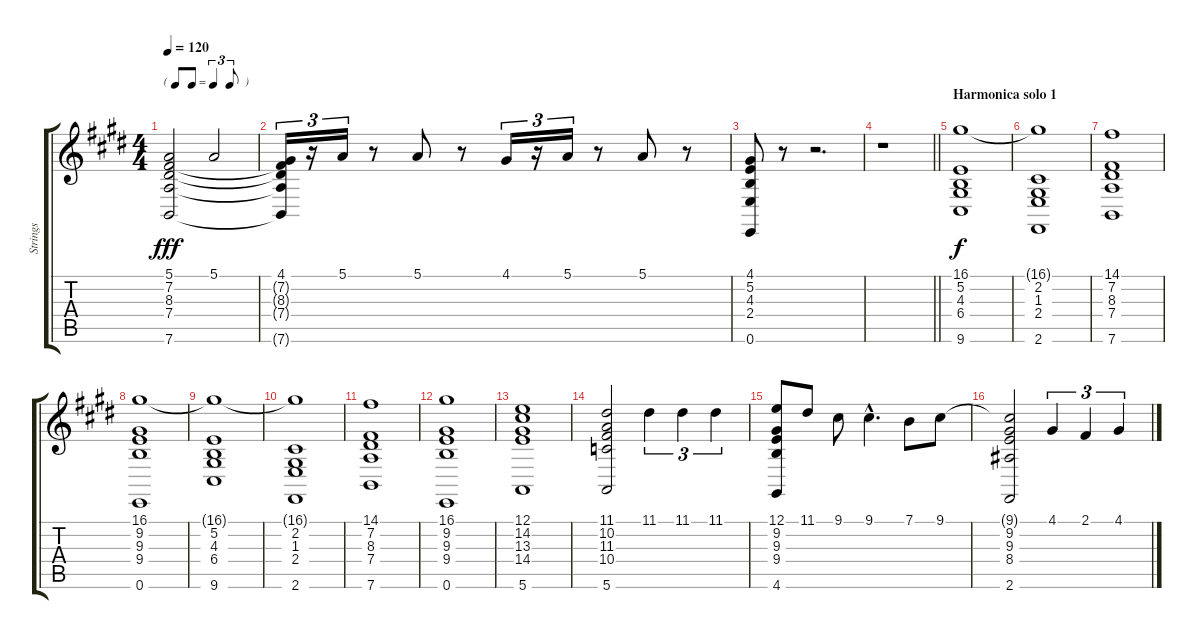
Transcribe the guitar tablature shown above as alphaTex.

\track ("Strings" "Strings") {instrument stringensemble1}
\staff {score tabs}
\tuning (E4 B3 G3 D3 A2 E2) {hide}
\ts (4 4)
\tf triplet8th
\tempo 120
\clef g2
\ks e
(5.1 7.2 8.3 7.4 7.6).2{dy fff} 5.1.2 |
(4.1 7.2{t} 8.3{t} 7.4{t} 7.6{t}).16{tu (3 2)} r.16{tu (3 2)} 5.1.16{tu (3 2)} r.8 5.1.8 r.8 4.1.16{tu (3 2)} r.16{tu (3 2)} 5.1.16{tu (3 2)} r.8 5.1.8 r.8 |
(4.1 5.2 4.3 2.4 0.6).8 r.8 r.2{d} |
\barLineRight lightlight
r.1 |
\section ("" "Harmonica solo 1")
(16.1 5.2 4.3 6.4 9.6).1{dy f} |
(16.1{t} 2.2 1.3 2.4 2.6).1 |
(14.1 7.2 8.3 7.4 7.6).1 |
(16.1 9.2 9.3 9.4 0.6).1 |
(16.1{t} 5.2 4.3 6.4 9.6).1 |
(16.1{t} 2.2 1.3 2.4 2.6).1 |
(14.1 7.2 8.3 7.4 7.6).1 |
(16.1 9.2 9.3 9.4 0.6).1 |
(12.1 14.2 13.3 14.4 5.6).1 |
(11.1 10.2 11.3 10.4 5.6).2 11.1.4{tu (3 2)} 11.1.4{tu (3 2)} 11.1.4{tu (3 2)} |
(12.1 9.2 9.3 9.4 4.6).8 11.1.8 9.1.8 9.1{hac}.4{d} 7.1.8 9.1.8 |
(9.1{t} 9.2 9.3 8.4 2.6).2 4.1.4{tu (3 2)} 2.1.4{tu (3 2)} 4.1.4{tu (3 2)}
